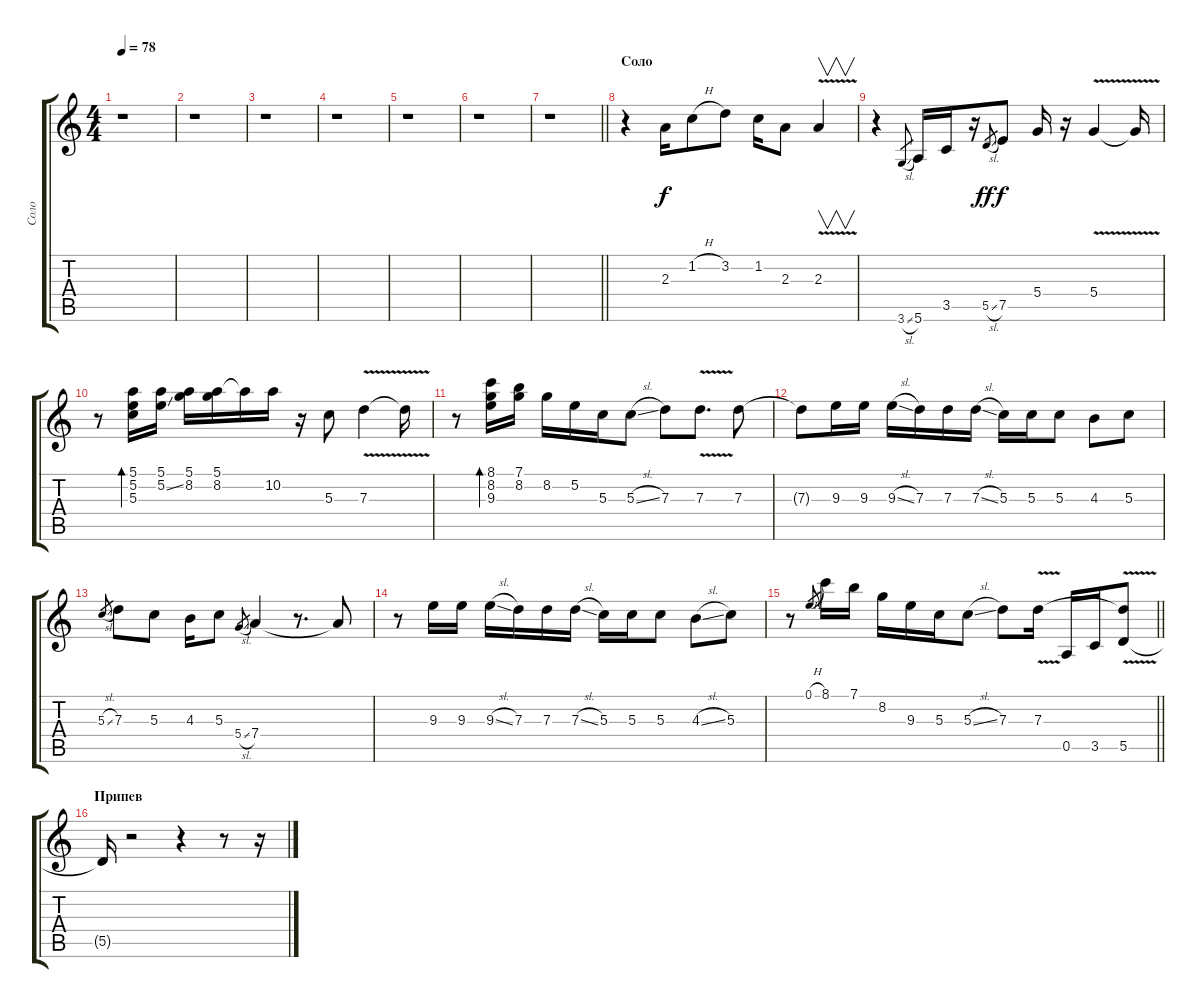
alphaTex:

\track ("Соло" "Соло") {instrument acousticguitarsteel}
\staff {score tabs}
\tuning (E4 B3 G3 D3 A2 E2) {hide}
\ts (4 4)
\tempo 78
\clef g2
\ks c
r.1{dy f} |
r.1 |
r.1 |
r.1 |
r.1 |
r.1 |
\barLineRight lightlight
r.1 |
\section ("" "Соло")
r.4 2.3.16 1.2{h}.8 3.2.8 1.2.16 2.3.8 2.3{v}.4{v} |
r.4 3.6{sl}.8{gr} 5.6.16 3.5.16 r.16 5.5{sl}.8{gr dy ff} 7.5.8{dy f} 5.4.16 r.16 5.4{v}.4 5.4{t}.16 |
r.8 (5.1 5.2 5.3).16{bd 120} (5.1 5.2{ss}).16 (5.1 8.2).16 (5.1 8.2).16 5.1{t}.16 10.2.16 r.16 5.3.8 7.3{v}.4 7.3{t}.16 |
r.8 (8.1 8.2 9.3).16{bd 240} (7.1 8.2).16 8.2.16 5.2.16 5.3.16 5.3{sl}.8 7.3.8 7.3{v}.8{d} 7.3.8 |
7.3{t}.8 9.3.16 9.3.16 9.3{sl}.16 7.3.16 7.3.16 7.3{sl}.16 5.3.16 5.3.16 5.3.8 4.3.8 5.3.8 |
5.3{sl}.8{gr} 7.3.8 5.3.8 4.3.16 5.3.8 5.4{sl}.8{gr} 7.4.4 r.8{d} 7.4{t}.8 |
r.8 9.3.16 9.3.16 9.3{sl}.16 7.3.16 7.3.16 7.3{sl}.16 5.3.16 5.3.16 5.3.8 4.3{sl}.8 5.3.8 |
\barLineRight lightlight
r.8 0.1{h}.8{gr} 8.1.16 7.1.16 8.2.16 9.3.16 5.3.16 5.3{sl}.8 7.3.8 7.3{v}.16 0.5.16 3.5.16 (7.3{t} 5.5).8 |
\section ("" "Припев")
5.5{t}.16 r.2 r.4 r.8 r.16
